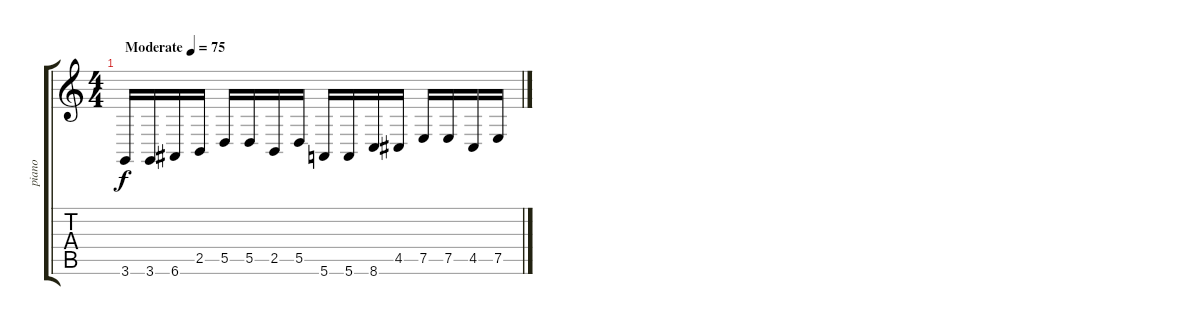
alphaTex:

\track ("piano" "piano") {instrument acousticgrandpiano}
\staff {score tabs}
\tuning (E4 B3 G3 D3 A2 E2) {hide}
\ts (4 4)
\tempo (75 "Moderate")
\clef g2
\ks c
3.6.16{dy f instrument acousticgrandpiano} 3.6.16 6.6.16 2.5.16 5.5.16 5.5.16 2.5.16 5.5.16 5.6.16 5.6.16 8.6.16 4.5.16 7.5.16 7.5.16 4.5.16 7.5.16
